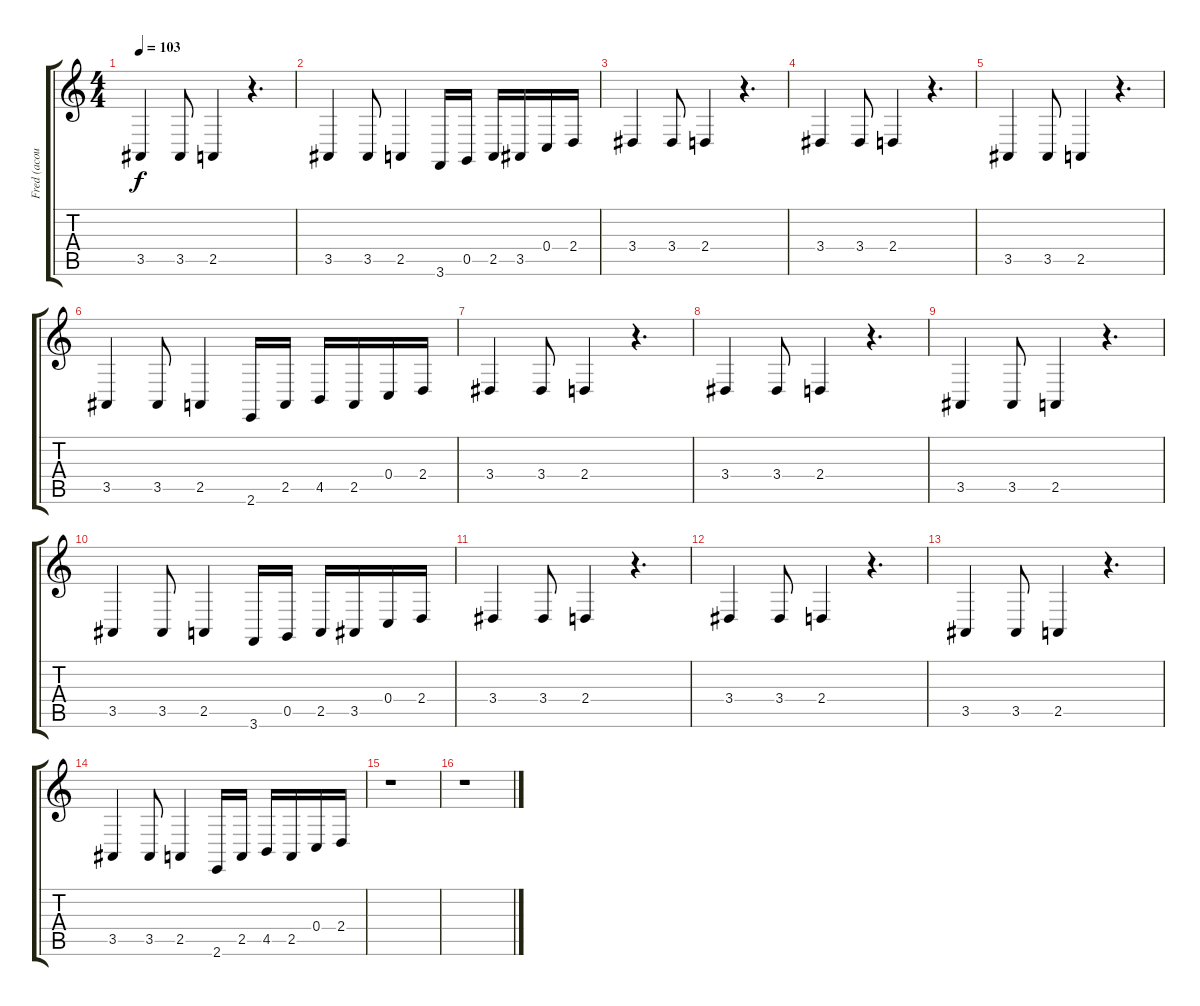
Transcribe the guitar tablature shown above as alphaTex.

\track ("Fred (acoustic)" "Fred (acou") {instrument clarinet}
\staff {score tabs}
\tuning (D4 A3 F3 C3 G2 D2) {hide}
\ts (4 4)
\tempo 103
\clef g2
\ks c
3.5.4{dy f} 3.5.8 2.5.4 r.4{d} |
3.5.4 3.5.8 2.5.4 3.6.16 0.5.16 2.5.16 3.5.16 0.4.16 2.4.16 |
3.4.4 3.4.8 2.4.4 r.4{d} |
3.4.4 3.4.8 2.4.4 r.4{d} |
3.5.4 3.5.8 2.5.4 r.4{d} |
3.5.4 3.5.8 2.5.4 2.6.16 2.5.16 4.5.16 2.5.16 0.4.16 2.4.16 |
3.4.4 3.4.8 2.4.4 r.4{d} |
3.4.4 3.4.8 2.4.4 r.4{d} |
3.5.4 3.5.8 2.5.4 r.4{d} |
3.5.4 3.5.8 2.5.4 3.6.16 0.5.16 2.5.16 3.5.16 0.4.16 2.4.16 |
3.4.4 3.4.8 2.4.4 r.4{d} |
3.4.4 3.4.8 2.4.4 r.4{d} |
3.5.4 3.5.8 2.5.4 r.4{d} |
3.5.4 3.5.8 2.5.4 2.6.16 2.5.16 4.5.16 2.5.16 0.4.16 2.4.16 |
r.1 |
r.1
